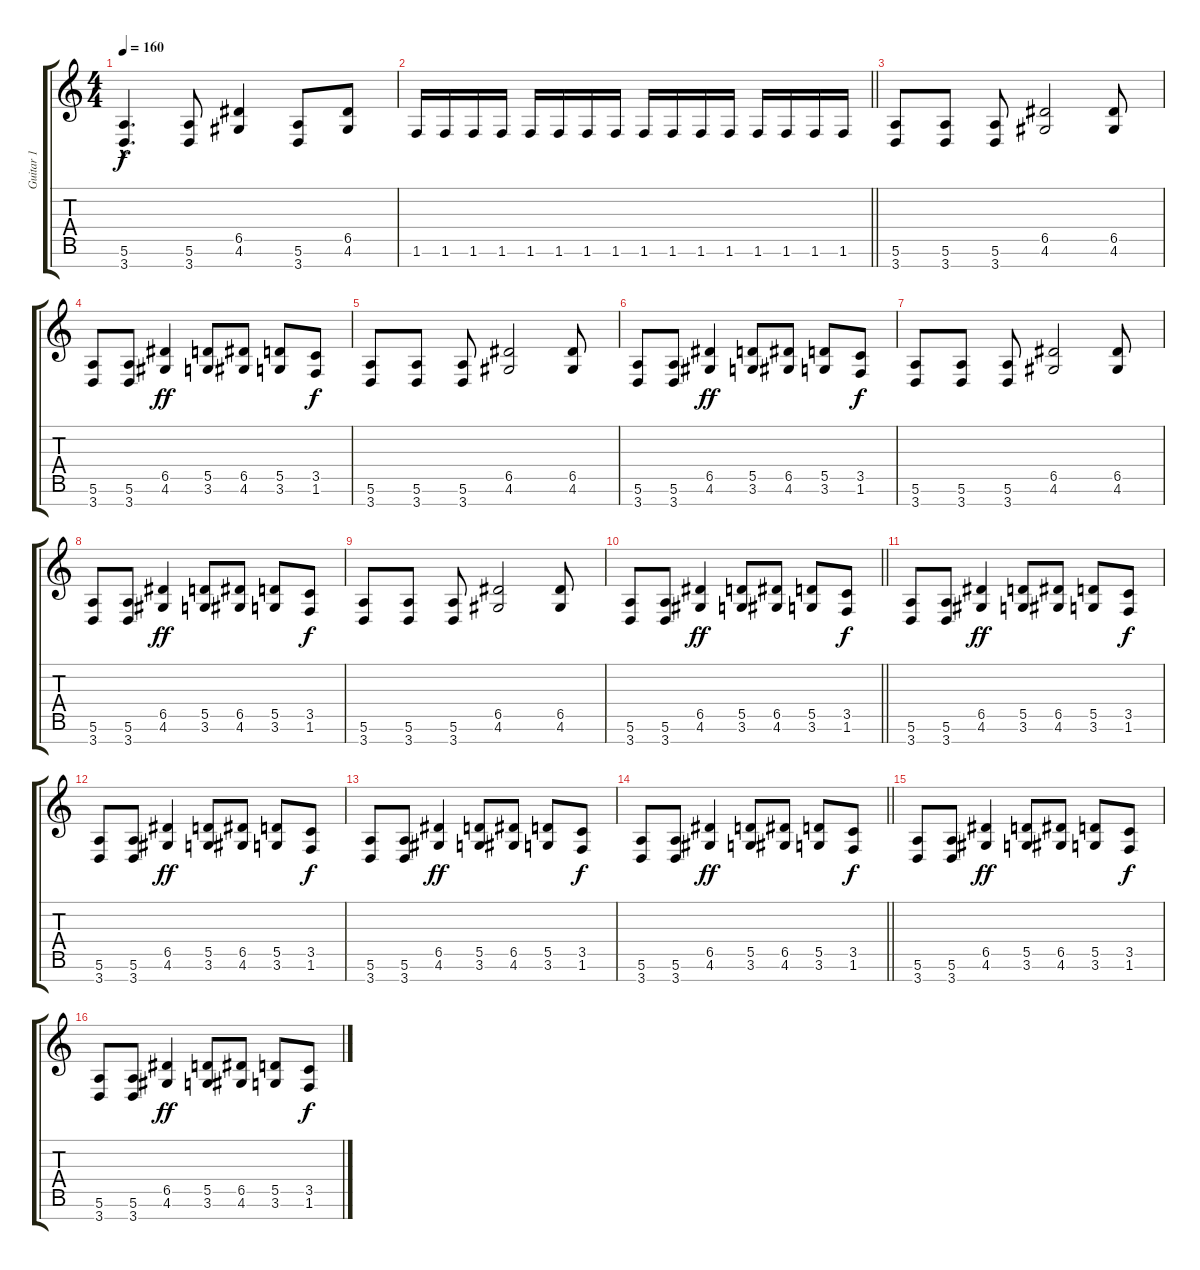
\track ("Guitar 1" "Guitar 1") {instrument distortionguitar}
\staff {score tabs}
\tuning (E4 B3 G3 D3 A2 E2 B1) {hide}
\ts (4 4)
\tempo 160
\clef g2
\ks c
(5.6{hac} 3.7{hac}).4{d dy f} (5.6 3.7).8 (6.5 4.6).4 (5.6 3.7).8 (6.5 4.6).8 |
\barLineRight lightlight
1.6.16 1.6.16 1.6.16 1.6.16 1.6.16 1.6.16 1.6.16 1.6.16 1.6.16 1.6.16 1.6.16 1.6.16 1.6.16 1.6.16 1.6.16 1.6.16 |
(5.6 3.7).8 (5.6 3.7).8 (5.6 3.7).8 (6.5 4.6).2 (6.5 4.6).8 |
(5.6 3.7).8 (5.6 3.7).8 (6.5 4.6).4{dy ff} (5.5 3.6).8 (6.5 4.6).8 (5.5 3.6).8 (3.5 1.6).8{dy f} |
(5.6 3.7).8 (5.6 3.7).8 (5.6 3.7).8 (6.5 4.6).2 (6.5 4.6).8 |
(5.6 3.7).8 (5.6 3.7).8 (6.5 4.6).4{dy ff} (5.5 3.6).8 (6.5 4.6).8 (5.5 3.6).8 (3.5 1.6).8{dy f} |
(5.6 3.7).8 (5.6 3.7).8 (5.6 3.7).8 (6.5 4.6).2 (6.5 4.6).8 |
(5.6 3.7).8 (5.6 3.7).8 (6.5 4.6).4{dy ff} (5.5 3.6).8 (6.5 4.6).8 (5.5 3.6).8 (3.5 1.6).8{dy f} |
(5.6 3.7).8 (5.6 3.7).8 (5.6 3.7).8 (6.5 4.6).2 (6.5 4.6).8 |
\barLineRight lightlight
(5.6 3.7).8 (5.6 3.7).8 (6.5 4.6).4{dy ff} (5.5 3.6).8 (6.5 4.6).8 (5.5 3.6).8 (3.5 1.6).8{dy f} |
(5.6 3.7).8 (5.6 3.7).8 (6.5 4.6).4{dy ff} (5.5 3.6).8 (6.5 4.6).8 (5.5 3.6).8 (3.5 1.6).8{dy f} |
(5.6 3.7).8 (5.6 3.7).8 (6.5 4.6).4{dy ff} (5.5 3.6).8 (6.5 4.6).8 (5.5 3.6).8 (3.5 1.6).8{dy f} |
(5.6 3.7).8 (5.6 3.7).8 (6.5 4.6).4{dy ff} (5.5 3.6).8 (6.5 4.6).8 (5.5 3.6).8 (3.5 1.6).8{dy f} |
\barLineRight lightlight
(5.6 3.7).8 (5.6 3.7).8 (6.5 4.6).4{dy ff} (5.5 3.6).8 (6.5 4.6).8 (5.5 3.6).8 (3.5 1.6).8{dy f} |
(5.6 3.7).8 (5.6 3.7).8 (6.5 4.6).4{dy ff} (5.5 3.6).8 (6.5 4.6).8 (5.5 3.6).8 (3.5 1.6).8{dy f} |
(5.6 3.7).8 (5.6 3.7).8 (6.5 4.6).4{dy ff} (5.5 3.6).8 (6.5 4.6).8 (5.5 3.6).8 (3.5 1.6).8{dy f}
